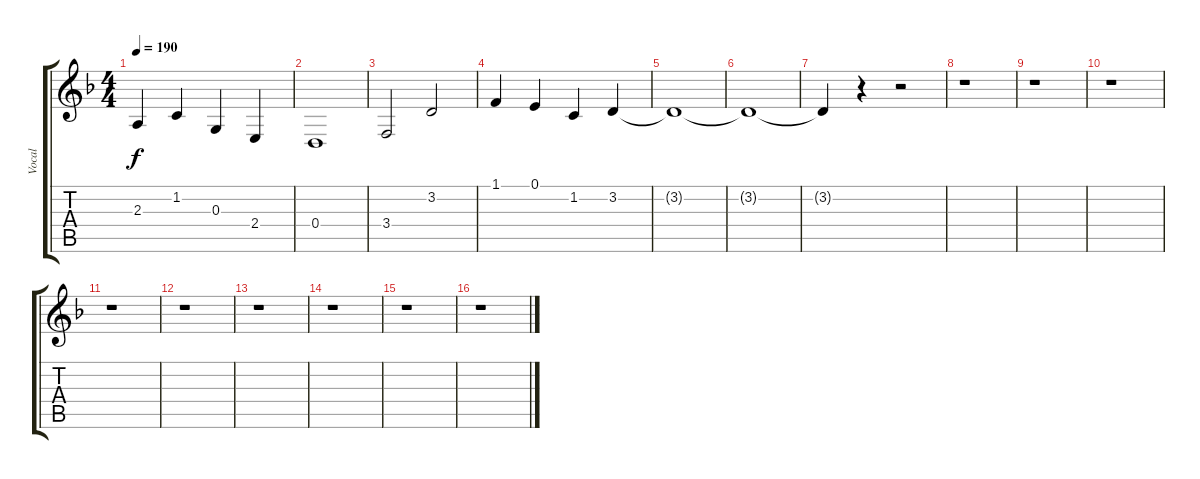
\track ("Vocal" "Vocal") {instrument acousticgrandpiano}
\staff {score tabs}
\tuning (E4 B3 G3 D3 A2 E2) {hide}
\ts (4 4)
\tempo 190
\clef g2
\ks f
2.3.4{dy f} 1.2.4 0.3.4 2.4.4 |
0.4.1 |
3.4.2 3.2.2 |
1.1.4 0.1.4 1.2.4 3.2.4 |
3.2{t}.1 |
3.2{t}.1 |
3.2{t}.4 r.4 r.2 |
r.1 |
r.1 |
r.1 |
r.1 |
r.1 |
r.1 |
r.1 |
r.1 |
r.1
